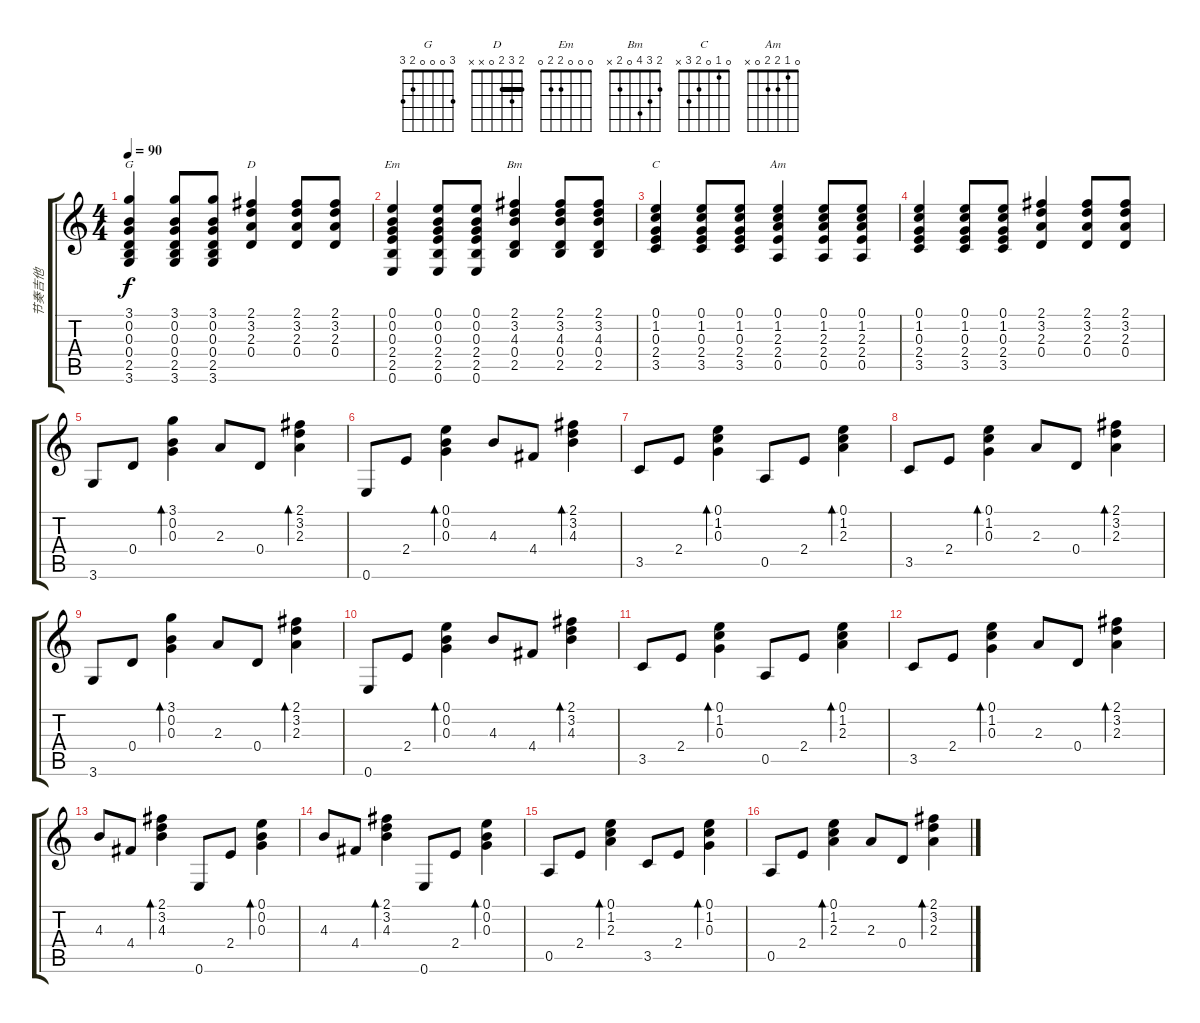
\track ("节奏吉他" "节奏吉他") {instrument acousticguitarnylon}
\staff {score tabs}
\tuning (E4 B3 G3 D3 A2 E2) {hide}
\chord ("G" 3 0 0 0 2 3)
\chord ("D" 2 3 2 0 x x) {barre 2}
\chord ("Em" 0 0 0 2 2 0)
\chord ("Bm" 2 3 4 0 2 x)
\chord ("C" 0 1 0 2 3 x)
\chord ("Am" 0 1 2 2 0 x)
\ts (4 4)
\tempo 90
\clef g2
\ks c
(3.1 0.2 0.3 0.4 2.5 3.6).4{ch "G" dy f} (3.1 0.2 0.3 0.4 2.5 3.6).8 (3.1 0.2 0.3 0.4 2.5 3.6).8 (2.1 3.2 2.3 0.4).4{ch "D"} (2.1 3.2 2.3 0.4).8 (2.1 3.2 2.3 0.4).8 |
(0.1 0.2 0.3 2.4 2.5 0.6).4{ch "Em"} (0.1 0.2 0.3 2.4 2.5 0.6).8 (0.1 0.2 0.3 2.4 2.5 0.6).8 (2.1 3.2 4.3 0.4 2.5).4{ch "Bm"} (2.1 3.2 4.3 0.4 2.5).8 (2.1 3.2 4.3 0.4 2.5).8 |
(0.1 1.2 0.3 2.4 3.5).4{ch "C"} (0.1 1.2 0.3 2.4 3.5).8 (0.1 1.2 0.3 2.4 3.5).8 (0.1 1.2 2.3 2.4 0.5).4{ch "Am"} (0.1 1.2 2.3 2.4 0.5).8 (0.1 1.2 2.3 2.4 0.5).8 |
(0.1 1.2 0.3 2.4 3.5).4 (0.1 1.2 0.3 2.4 3.5).8 (0.1 1.2 0.3 2.4 3.5).8 (2.1 3.2 2.3 0.4).4 (2.1 3.2 2.3 0.4).8 (2.1 3.2 2.3 0.4).8 |
3.6.8 0.4.8 (3.1 0.2 0.3).4{bd 60} 2.3.8 0.4.8 (2.1 3.2 2.3).4{bd 60} |
0.6.8 2.4.8 (0.1 0.2 0.3).4{bd 60} 4.3.8 4.4.8 (2.1 3.2 4.3).4{bd 60} |
3.5.8 2.4.8 (0.1 1.2 0.3).4{bd 60} 0.5.8 2.4.8 (0.1 1.2 2.3).4{bd 60} |
3.5.8 2.4.8 (0.1 1.2 0.3).4{bd 60} 2.3.8 0.4.8 (2.1 3.2 2.3).4{bd 60} |
3.6.8 0.4.8 (3.1 0.2 0.3).4{bd 60} 2.3.8 0.4.8 (2.1 3.2 2.3).4{bd 60} |
0.6.8 2.4.8 (0.1 0.2 0.3).4{bd 60} 4.3.8 4.4.8 (2.1 3.2 4.3).4{bd 60} |
3.5.8 2.4.8 (0.1 1.2 0.3).4{bd 60} 0.5.8 2.4.8 (0.1 1.2 2.3).4{bd 60} |
3.5.8 2.4.8 (0.1 1.2 0.3).4{bd 60} 2.3.8 0.4.8 (2.1 3.2 2.3).4{bd 60} |
4.3.8 4.4.8 (2.1 3.2 4.3).4{bd 60} 0.6.8 2.4.8 (0.1 0.2 0.3).4{bd 60} |
4.3.8 4.4.8 (2.1 3.2 4.3).4{bd 60} 0.6.8 2.4.8 (0.1 0.2 0.3).4{bd 60} |
0.5.8 2.4.8 (0.1 1.2 2.3).4{bd 60} 3.5.8 2.4.8 (0.1 1.2 0.3).4{bd 60} |
0.5.8 2.4.8 (0.1 1.2 2.3).4{bd 60} 2.3.8 0.4.8 (2.1 3.2 2.3).4{bd 60}
